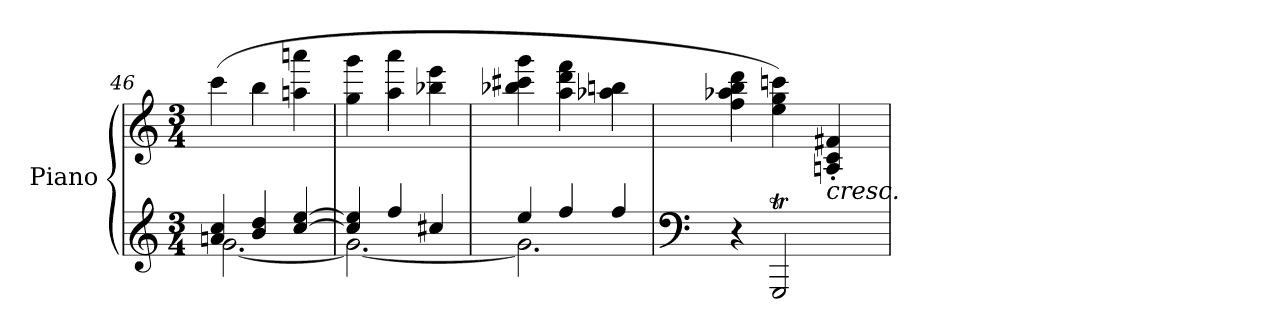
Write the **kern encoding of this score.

**kern	**kern
*part1	*part1
*staff2	*staff1
*I"Piano	*
*I'Pno.	*
!!LO:LB:g=z
*clefG2	*clefG2
*k[]	*k[]
*M3/4	*M3/4
=46	=46
*^	*
4an/ 4cc/	[2.g\	(>4ccc\
4b/ 4dd/	.	4bb\
[4cc/ [4ee/	.	4aan\ 4aaan\
=47	=47	=47
4cc/] 4ee/]	2.g\_	4gg\ 4ggg\
4ff/	.	4aa\ 4aaa\
4cc#X/	.	4bb-X\ 4eee\
=48	=48	=48
4ee/	2.g\]	4bb-X\ 4ccc#X\ 4ggg\
4ff/	.	4aa\ 4ddd\ 4fff\
4ff/	.	4aa-X\ 4bbn\
=49	=49	=49
*clefF4	*	*
4r	4rcyy	4ff\ 4aa-X\ 4bb\ 4ddd\
2GGGT/	8AAA!yy	4ee\ 4gg\ 4cccn\)
.	8GGG!yy	.
!	!	!LO:TX:b:i:t=cresc.
.	8AAA!yy	4An/' 4c/' 4f#X/'
.	8GGG!yy	.
*v	*v	*
=	=
*-	*-
